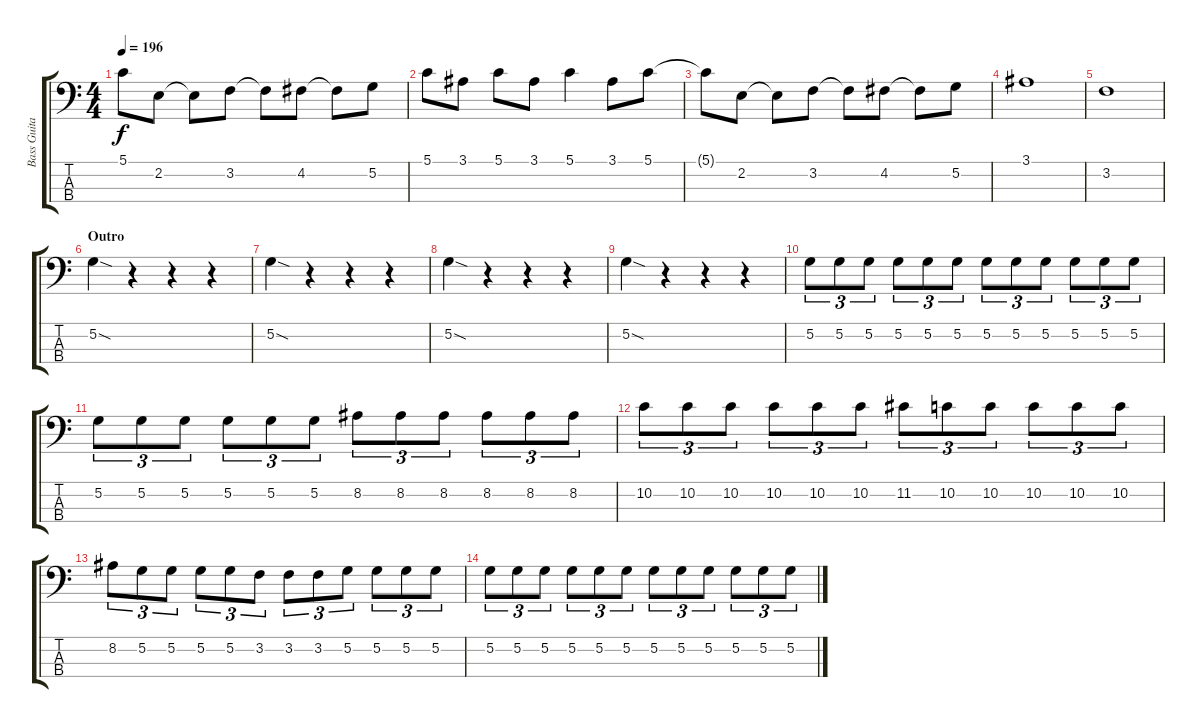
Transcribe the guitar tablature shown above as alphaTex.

\track ("Bass Guitar (R. Glover)" "Bass Guita") {instrument electricbassfinger}
\staff {score tabs}
\tuning (G2 D2 A1 E1) {hide}
\ts (4 4)
\tempo 196
\clef f4
\ks c
5.1{t}.8{dy f} 2.2.8 2.2{t}.8 3.2.8 3.2{t}.8 4.2.8 4.2{t}.8 5.2.8 |
5.1.8 3.1.8 5.1.8 3.1.8 5.1.4 3.1.8 5.1.8 |
5.1{t}.8 2.2.8 2.2{t}.8 3.2.8 3.2{t}.8 4.2.8 4.2{t}.8 5.2.8 |
3.1.1 |
3.2.1 |
\section ("" "Outro")
5.2{sod}.4 r.4 r.4 r.4 |
5.2{sod}.4 r.4 r.4 r.4 |
5.2{sod}.4 r.4 r.4 r.4 |
5.2{sod}.4 r.4 r.4 r.4 |
5.2.8{tu (3 2)} 5.2.8{tu (3 2)} 5.2.8{tu (3 2)} 5.2.8{tu (3 2)} 5.2.8{tu (3 2)} 5.2.8{tu (3 2)} 5.2.8{tu (3 2)} 5.2.8{tu (3 2)} 5.2.8{tu (3 2)} 5.2.8{tu (3 2)} 5.2.8{tu (3 2)} 5.2.8{tu (3 2)} |
5.2.8{tu (3 2)} 5.2.8{tu (3 2)} 5.2.8{tu (3 2)} 5.2.8{tu (3 2)} 5.2.8{tu (3 2)} 5.2.8{tu (3 2)} 8.2.8{tu (3 2)} 8.2.8{tu (3 2)} 8.2.8{tu (3 2)} 8.2.8{tu (3 2)} 8.2.8{tu (3 2)} 8.2.8{tu (3 2)} |
10.2.8{tu (3 2)} 10.2.8{tu (3 2)} 10.2.8{tu (3 2)} 10.2.8{tu (3 2)} 10.2.8{tu (3 2)} 10.2.8{tu (3 2)} 11.2.8{tu (3 2)} 10.2.8{tu (3 2)} 10.2.8{tu (3 2)} 10.2.8{tu (3 2)} 10.2.8{tu (3 2)} 10.2.8{tu (3 2)} |
8.2.8{tu (3 2)} 5.2.8{tu (3 2)} 5.2.8{tu (3 2)} 5.2.8{tu (3 2)} 5.2.8{tu (3 2)} 3.2.8{tu (3 2)} 3.2.8{tu (3 2)} 3.2.8{tu (3 2)} 5.2.8{tu (3 2)} 5.2.8{tu (3 2)} 5.2.8{tu (3 2)} 5.2.8{tu (3 2)} |
5.2.8{tu (3 2)} 5.2.8{tu (3 2)} 5.2.8{tu (3 2)} 5.2.8{tu (3 2)} 5.2.8{tu (3 2)} 5.2.8{tu (3 2)} 5.2.8{tu (3 2)} 5.2.8{tu (3 2)} 5.2.8{tu (3 2)} 5.2.8{tu (3 2)} 5.2.8{tu (3 2)} 5.2.8{tu (3 2)}
